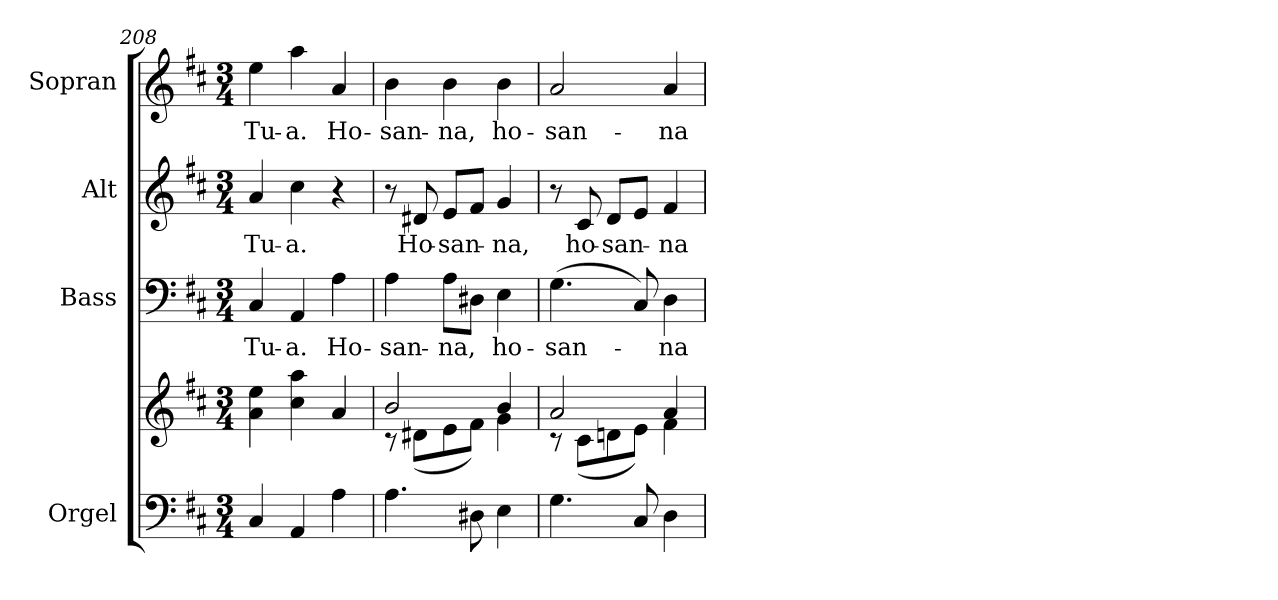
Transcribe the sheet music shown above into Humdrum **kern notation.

**kern	**kern	**kern	**text	**kern	**text	**kern	**text
*part4	*part4	*part3	*part3	*part2	*part2	*part1	*part1
*staff5	*staff4	*staff3	*staff3	*staff2	*staff2	*staff1	*staff1
*I"Orgel	*	*I"Bass	*	*I"Alt	*	*I"Sopran	*
*	*	*I'B.	*	*I'A.	*	*I'S.	*
*clefF4	*clefG2	*clefF4	*	*clefG2	*	*clefG2	*
*k[f#c#]	*k[f#c#]	*k[f#c#]	*	*k[f#c#]	*	*k[f#c#]	*
*D:	*D:	*D:	*	*D:	*	*D:	*
*M3/4	*M3/4	*M3/4	*	*M3/4	*	*M3/4	*
=208	=208	=208	=208	=208	=208	=208	=208
!	!	!	!LO:LY:b	!	!LO:LY:b	!	!LO:LY:b
4C#/	4a\ 4ee\	4C#/	Tu-	4a/	Tu-	4ee\	Tu-
!	!	!	!LO:LY:b	!	!LO:LY:b	!	!LO:LY:b
4AA/	4cc#\ 4aa\	4AA/	-a.	4cc#\	-a.	4aa\	-a.
!	!	!	!LO:LY:b	!	!	!	!LO:LY:b
4A\	4a/	4A\	Ho-	4r	.	4a/	Ho-
=209	=209	=209	=209	=209	=209	=209	=209
*	*^	*	*	*	*	*	*
!	!	!	!	!LO:LY:b	!	!	!	!LO:LY:b
4.A\	2b/	8rc	4A\	-san-	8r	.	4b\	-san-
!	!	!	!	!	!	!LO:LY:b	!	!
.	.	(<8d#X\L	.	.	8d#X/	Ho-	.	.
!	!	!	!	!LO:LY:b	!	!LO:LY:b	!	!LO:LY:b
.	.	8e\	8A\L	-na,	8e/L	-san-	4b\	-na,
8D#X\	.	8f#\J)	8D#X\J	.	8f#/J	.	.	.
!	!	!	!	!LO:LY:b	!	!LO:LY:b	!	!LO:LY:b
4E\	4b/	4g\	4E\	ho-	4g/	-na,	4b\	ho-
=210	=210	=210	=210	=210	=210	=210	=210	=210
!	!	!	!	!LO:LY:b	!	!	!	!LO:LY:b
4.G\	2a/	8rc	(>4.G\	-san-	8r	.	2a/	-san-
!	!	!	!	!	!	!LO:LY:b	!	!
.	.	(<8c#\L	.	.	8c#/	ho-	.	.
!	!	!	!	!	!	!LO:LY:b	!	!
.	.	8dn\	.	.	8d/L	-san-	.	.
8C#/	.	8e\J)	8C#/)	.	8e/J	.	.	.
!	!	!	!	!LO:LY:b	!	!LO:LY:b	!	!LO:LY:b
4D\	4a/	4f#\	4D\	-na	4f#/	-na	4a/	-na
*	*v	*v	*	*	*	*	*	*
=	=	=	=	=	=	=	=
*-	*-	*-	*-	*-	*-	*-	*-
